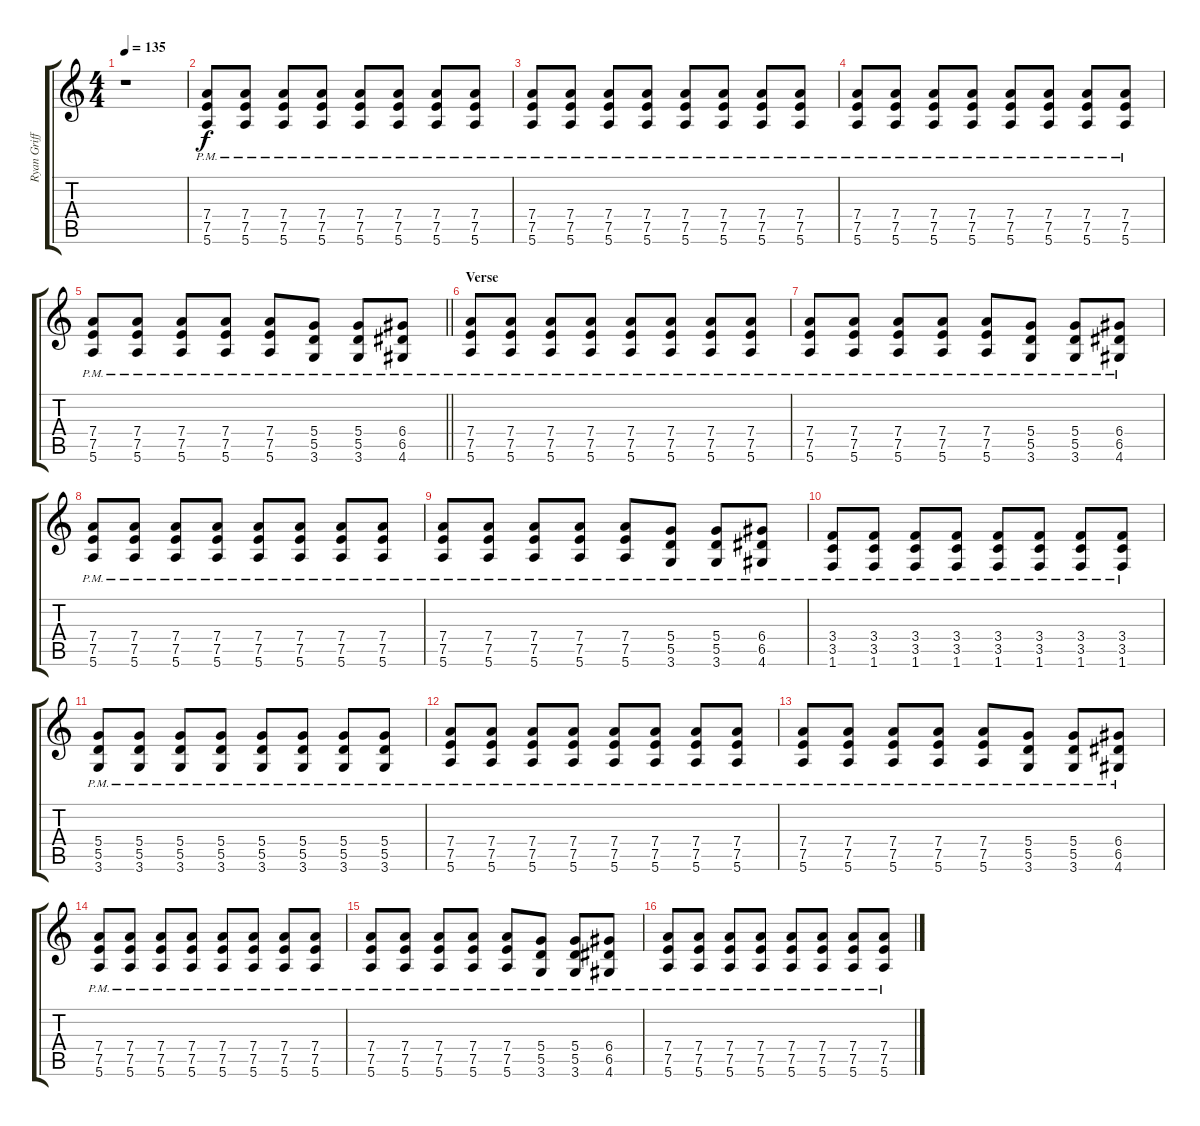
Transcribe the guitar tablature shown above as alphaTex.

\track ("Ryan Griffiths (Rhythm Guitar Track)" "Ryan Griff") {instrument distortionguitar}
\staff {score tabs}
\tuning (E4 B3 G3 D3 A2 E2) {hide}
\ts (4 4)
\tempo 135
\clef g2
\ks c
r.1{dy f instrument distortionguitar} |
(7.4{pm} 7.5{pm} 5.6{pm}).8 (7.4{pm} 7.5{pm} 5.6{pm}).8 (7.4{pm} 7.5{pm} 5.6{pm}).8 (7.4{pm} 7.5{pm} 5.6{pm}).8 (7.4{pm} 7.5{pm} 5.6{pm}).8 (7.4{pm} 7.5{pm} 5.6{pm}).8 (7.4{pm} 7.5{pm} 5.6{pm}).8 (7.4{pm} 7.5{pm} 5.6{pm}).8 |
(7.4{pm} 7.5{pm} 5.6{pm}).8 (7.4{pm} 7.5{pm} 5.6{pm}).8 (7.4{pm} 7.5{pm} 5.6{pm}).8 (7.4{pm} 7.5{pm} 5.6{pm}).8 (7.4{pm} 7.5{pm} 5.6{pm}).8 (7.4{pm} 7.5{pm} 5.6{pm}).8 (7.4{pm} 7.5{pm} 5.6{pm}).8 (7.4{pm} 7.5{pm} 5.6{pm}).8 |
(7.4{pm} 7.5{pm} 5.6{pm}).8 (7.4{pm} 7.5{pm} 5.6{pm}).8 (7.4{pm} 7.5{pm} 5.6{pm}).8 (7.4{pm} 7.5{pm} 5.6{pm}).8 (7.4{pm} 7.5{pm} 5.6{pm}).8 (7.4{pm} 7.5{pm} 5.6{pm}).8 (7.4{pm} 7.5{pm} 5.6{pm}).8 (7.4{pm} 7.5{pm} 5.6{pm}).8 |
\barLineRight lightlight
(7.4{pm} 7.5{pm} 5.6{pm}).8 (7.4{pm} 7.5{pm} 5.6{pm}).8 (7.4{pm} 7.5{pm} 5.6{pm}).8 (7.4{pm} 7.5{pm} 5.6{pm}).8 (7.4{pm} 7.5{pm} 5.6{pm}).8 (5.4{pm} 5.5{pm} 3.6{pm}).8 (5.4{pm} 5.5{pm} 3.6{pm}).8 (6.4{pm} 6.5{pm} 4.6{pm}).8 |
\section ("" "Verse")
(7.4{pm} 7.5{pm} 5.6{pm}).8 (7.4{pm} 7.5{pm} 5.6{pm}).8 (7.4{pm} 7.5{pm} 5.6{pm}).8 (7.4{pm} 7.5{pm} 5.6{pm}).8 (7.4{pm} 7.5{pm} 5.6{pm}).8 (7.4{pm} 7.5{pm} 5.6{pm}).8 (7.4{pm} 7.5{pm} 5.6{pm}).8 (7.4{pm} 7.5{pm} 5.6{pm}).8 |
(7.4{pm} 7.5{pm} 5.6{pm}).8 (7.4{pm} 7.5{pm} 5.6{pm}).8 (7.4{pm} 7.5{pm} 5.6{pm}).8 (7.4{pm} 7.5{pm} 5.6{pm}).8 (7.4{pm} 7.5{pm} 5.6{pm}).8 (5.4{pm} 5.5{pm} 3.6{pm}).8 (5.4{pm} 5.5{pm} 3.6{pm}).8 (6.4{pm} 6.5{pm} 4.6{pm}).8 |
(7.4{pm} 7.5{pm} 5.6{pm}).8 (7.4{pm} 7.5{pm} 5.6{pm}).8 (7.4{pm} 7.5{pm} 5.6{pm}).8 (7.4{pm} 7.5{pm} 5.6{pm}).8 (7.4{pm} 7.5{pm} 5.6{pm}).8 (7.4{pm} 7.5{pm} 5.6{pm}).8 (7.4{pm} 7.5{pm} 5.6{pm}).8 (7.4{pm} 7.5{pm} 5.6{pm}).8 |
(7.4{pm} 7.5{pm} 5.6{pm}).8 (7.4{pm} 7.5{pm} 5.6{pm}).8 (7.4{pm} 7.5{pm} 5.6{pm}).8 (7.4{pm} 7.5{pm} 5.6{pm}).8 (7.4{pm} 7.5{pm} 5.6{pm}).8 (5.4{pm} 5.5{pm} 3.6{pm}).8 (5.4{pm} 5.5{pm} 3.6{pm}).8 (6.4{pm} 6.5{pm} 4.6{pm}).8 |
(3.4{pm} 3.5{pm} 1.6{pm}).8 (3.4{pm} 3.5{pm} 1.6{pm}).8 (3.4{pm} 3.5{pm} 1.6{pm}).8 (3.4{pm} 3.5{pm} 1.6{pm}).8 (3.4{pm} 3.5{pm} 1.6{pm}).8 (3.4{pm} 3.5{pm} 1.6{pm}).8 (3.4{pm} 3.5{pm} 1.6{pm}).8 (3.4{pm} 3.5{pm} 1.6{pm}).8 |
(5.4{pm} 5.5{pm} 3.6{pm}).8 (5.4{pm} 5.5{pm} 3.6{pm}).8 (5.4{pm} 5.5{pm} 3.6{pm}).8 (5.4{pm} 5.5{pm} 3.6{pm}).8 (5.4{pm} 5.5{pm} 3.6{pm}).8 (5.4{pm} 5.5{pm} 3.6{pm}).8 (5.4{pm} 5.5{pm} 3.6{pm}).8 (5.4{pm} 5.5{pm} 3.6{pm}).8 |
(7.4{pm} 7.5{pm} 5.6{pm}).8 (7.4{pm} 7.5{pm} 5.6{pm}).8 (7.4{pm} 7.5{pm} 5.6{pm}).8 (7.4{pm} 7.5{pm} 5.6{pm}).8 (7.4{pm} 7.5{pm} 5.6{pm}).8 (7.4{pm} 7.5{pm} 5.6{pm}).8 (7.4{pm} 7.5{pm} 5.6{pm}).8 (7.4{pm} 7.5{pm} 5.6{pm}).8 |
(7.4{pm} 7.5{pm} 5.6{pm}).8 (7.4{pm} 7.5{pm} 5.6{pm}).8 (7.4{pm} 7.5{pm} 5.6{pm}).8 (7.4{pm} 7.5{pm} 5.6{pm}).8 (7.4{pm} 7.5{pm} 5.6{pm}).8 (5.4{pm} 5.5{pm} 3.6{pm}).8 (5.4{pm} 5.5{pm} 3.6{pm}).8 (6.4{pm} 6.5{pm} 4.6{pm}).8 |
(7.4{pm} 7.5{pm} 5.6{pm}).8 (7.4{pm} 7.5{pm} 5.6{pm}).8 (7.4{pm} 7.5{pm} 5.6{pm}).8 (7.4{pm} 7.5{pm} 5.6{pm}).8 (7.4{pm} 7.5{pm} 5.6{pm}).8 (7.4{pm} 7.5{pm} 5.6{pm}).8 (7.4{pm} 7.5{pm} 5.6{pm}).8 (7.4{pm} 7.5{pm} 5.6{pm}).8 |
(7.4{pm} 7.5{pm} 5.6{pm}).8 (7.4{pm} 7.5{pm} 5.6{pm}).8 (7.4{pm} 7.5{pm} 5.6{pm}).8 (7.4{pm} 7.5{pm} 5.6{pm}).8 (7.4{pm} 7.5{pm} 5.6{pm}).8 (5.4{pm} 5.5{pm} 3.6{pm}).8 (5.4{pm} 5.5{pm} 3.6{pm}).8 (6.4{pm} 6.5{pm} 4.6{pm}).8 |
(7.4{pm} 7.5{pm} 5.6{pm}).8 (7.4{pm} 7.5{pm} 5.6{pm}).8 (7.4{pm} 7.5{pm} 5.6{pm}).8 (7.4{pm} 7.5{pm} 5.6{pm}).8 (7.4{pm} 7.5{pm} 5.6{pm}).8 (7.4{pm} 7.5{pm} 5.6{pm}).8 (7.4{pm} 7.5{pm} 5.6{pm}).8 (7.4{pm} 7.5{pm} 5.6{pm}).8
